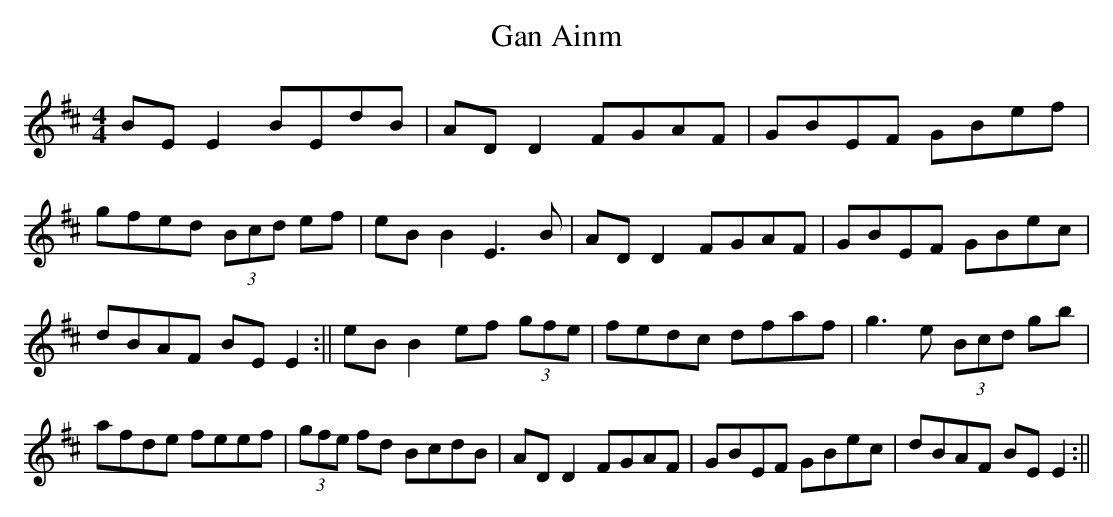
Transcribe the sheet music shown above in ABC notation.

X:1
T:Gan Ainm
M:4/4
L:1/8
K:D
BEE2 BEdB|ADD2 FGAF|GBEF GBef|gfed (3Bcd ef|\
eBB2 E3B|ADD2 FGAF|GBEF GBec|dBAF BEE2:||\
eBB2 ef (3gfe|fedc dfaf|g3e (3Bcd gb|afde feef|\
(3gfe fd BcdB|ADD2 FGAF|GBEF GBec|dBAF BEE2:||
